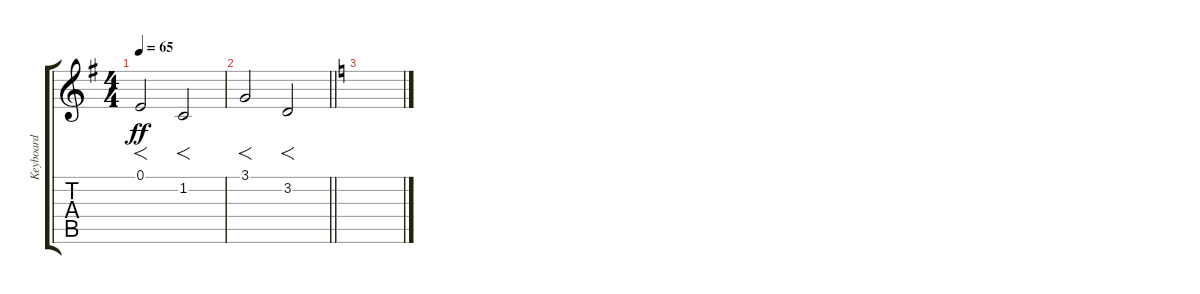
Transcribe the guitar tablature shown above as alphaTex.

\track ("Keyboard" "Keyboard") {instrument stringensemble1}
\staff {score tabs}
\tuning (E4 B3 G3 D3 A2 E2) {hide}
\ts (4 4)
\tempo 65
\clef g2
\ks eminor
0.1.2{f dy ff} 1.2.2{f} |
\barLineRight lightlight
3.1.2{f} 3.2.2{f} |
\ks c
